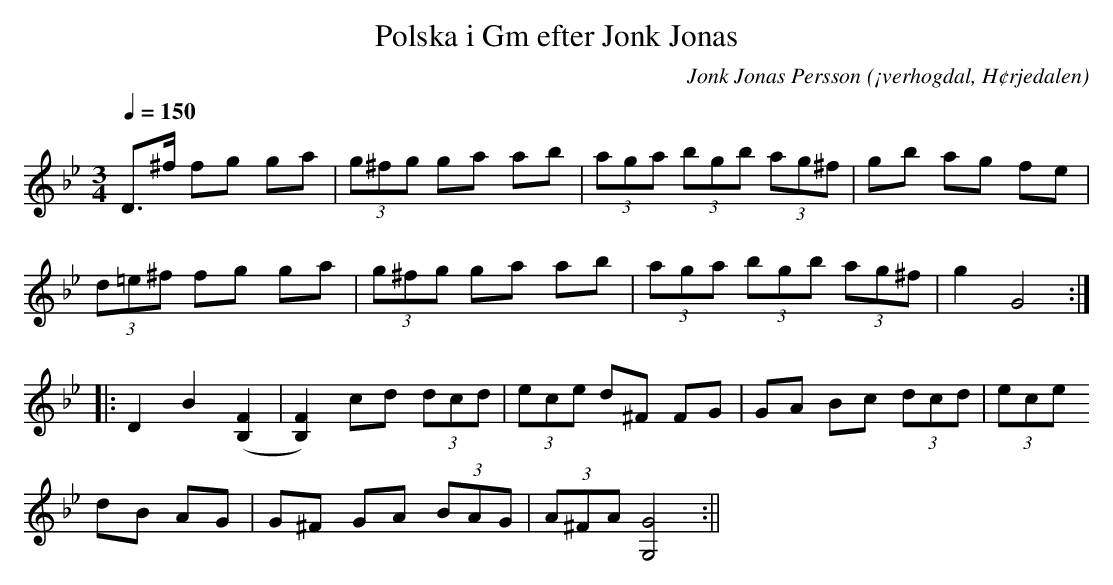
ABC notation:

X:1
T:Polska i Gm efter Jonk Jonas
O:¡verhogdal, H¢rjedalen
Q:1/4=150
M:3/4
C:Jonk Jonas Persson
K:Gm
D>^f fg ga | (3g^fg ga ab | (3aga (3bgb (3ag^f | gb ag fe |
(3d=e^f fg ga | (3g^fg ga ab | (3aga (3bgb (3ag^f | g2 G4 :||:
D2 B2 ([F2B,2] | [F2B,2]) cd (3dcd | (3ece d^F FG | GA Bc (3dcd | (3ece
dB AG | G^F GA (3BAG | (3A^FA [G4G,4] :||
